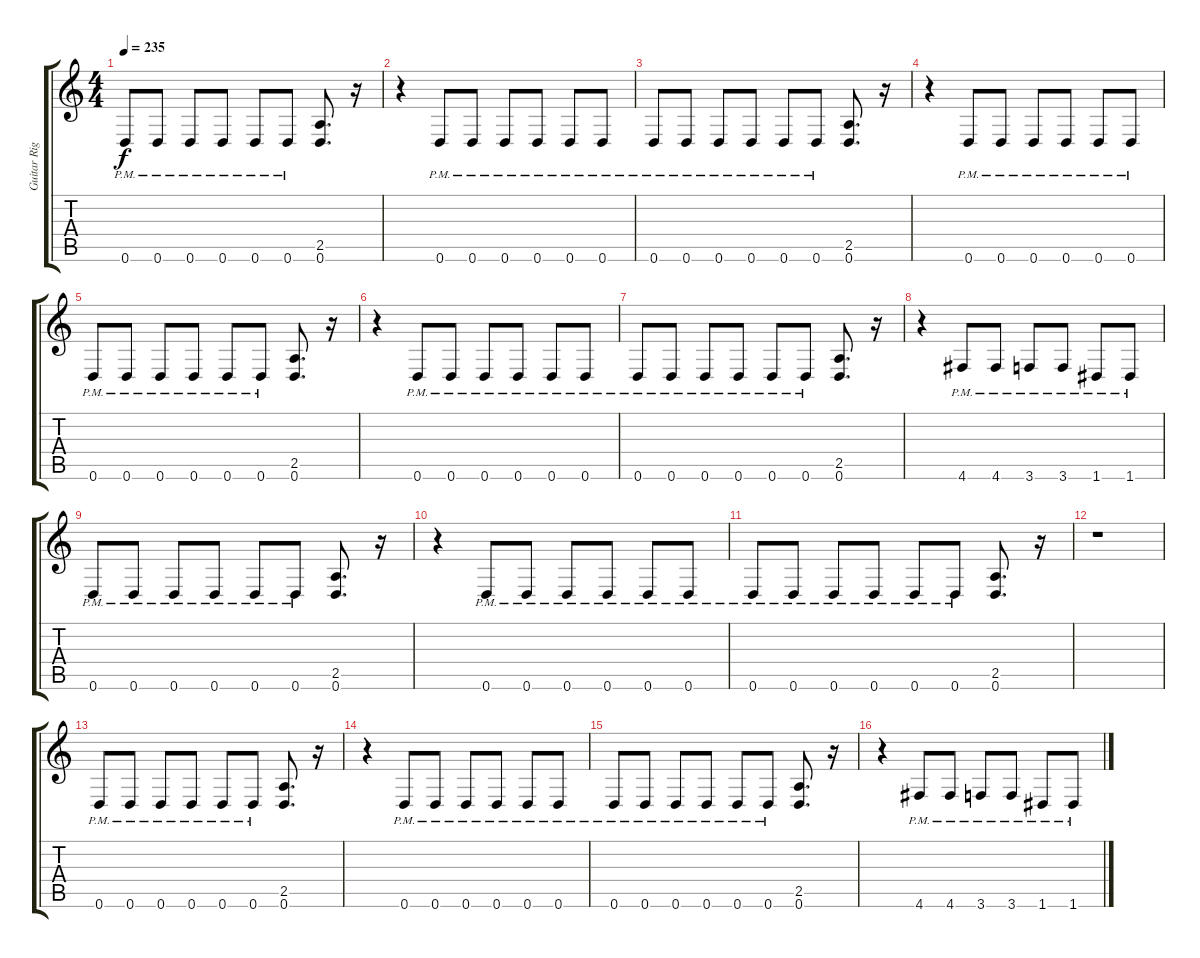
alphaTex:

\track ("Guitar Right" "Guitar Rig") {instrument distortionguitar}
\staff {score tabs}
\tuning (D4 A3 F3 C3 G2 D2) {hide}
\ts (4 4)
\tempo 235
\clef g2
\ks c
0.6{pm}.8{dy f} 0.6{pm}.8 0.6{pm}.8 0.6{pm}.8 0.6{pm}.8 0.6{pm}.8 (2.5 0.6).8{d} r.16 |
r.4 0.6{pm}.8 0.6{pm}.8 0.6{pm}.8 0.6{pm}.8 0.6{pm}.8 0.6{pm}.8 |
0.6{pm}.8 0.6{pm}.8 0.6{pm}.8 0.6{pm}.8 0.6{pm}.8 0.6{pm}.8 (2.5 0.6).8{d} r.16 |
r.4 0.6{pm}.8 0.6{pm}.8 0.6{pm}.8 0.6{pm}.8 0.6{pm}.8 0.6{pm}.8 |
0.6{pm}.8 0.6{pm}.8 0.6{pm}.8 0.6{pm}.8 0.6{pm}.8 0.6{pm}.8 (2.5 0.6).8{d} r.16 |
r.4 0.6{pm}.8 0.6{pm}.8 0.6{pm}.8 0.6{pm}.8 0.6{pm}.8 0.6{pm}.8 |
0.6{pm}.8 0.6{pm}.8 0.6{pm}.8 0.6{pm}.8 0.6{pm}.8 0.6{pm}.8 (2.5 0.6).8{d} r.16 |
r.4 4.6{pm}.8 4.6{pm}.8 3.6{pm}.8 3.6{pm}.8 1.6{pm}.8 1.6{pm}.8 |
0.6{pm}.8{instrument distortionguitar} 0.6{pm}.8 0.6{pm}.8 0.6{pm}.8 0.6{pm}.8 0.6{pm}.8 (2.5 0.6).8{d} r.16 |
r.4 0.6{pm}.8 0.6{pm}.8 0.6{pm}.8 0.6{pm}.8 0.6{pm}.8 0.6{pm}.8 |
0.6{pm}.8 0.6{pm}.8 0.6{pm}.8 0.6{pm}.8 0.6{pm}.8 0.6{pm}.8 (2.5 0.6).8{d} r.16 |
r.1 |
0.6{pm}.8 0.6{pm}.8 0.6{pm}.8 0.6{pm}.8 0.6{pm}.8 0.6{pm}.8 (2.5 0.6).8{d} r.16 |
r.4 0.6{pm}.8 0.6{pm}.8 0.6{pm}.8 0.6{pm}.8 0.6{pm}.8 0.6{pm}.8 |
0.6{pm}.8 0.6{pm}.8 0.6{pm}.8 0.6{pm}.8 0.6{pm}.8 0.6{pm}.8 (2.5 0.6).8{d} r.16 |
r.4 4.6{pm}.8 4.6{pm}.8 3.6{pm}.8 3.6{pm}.8 1.6{pm}.8 1.6{pm}.8
